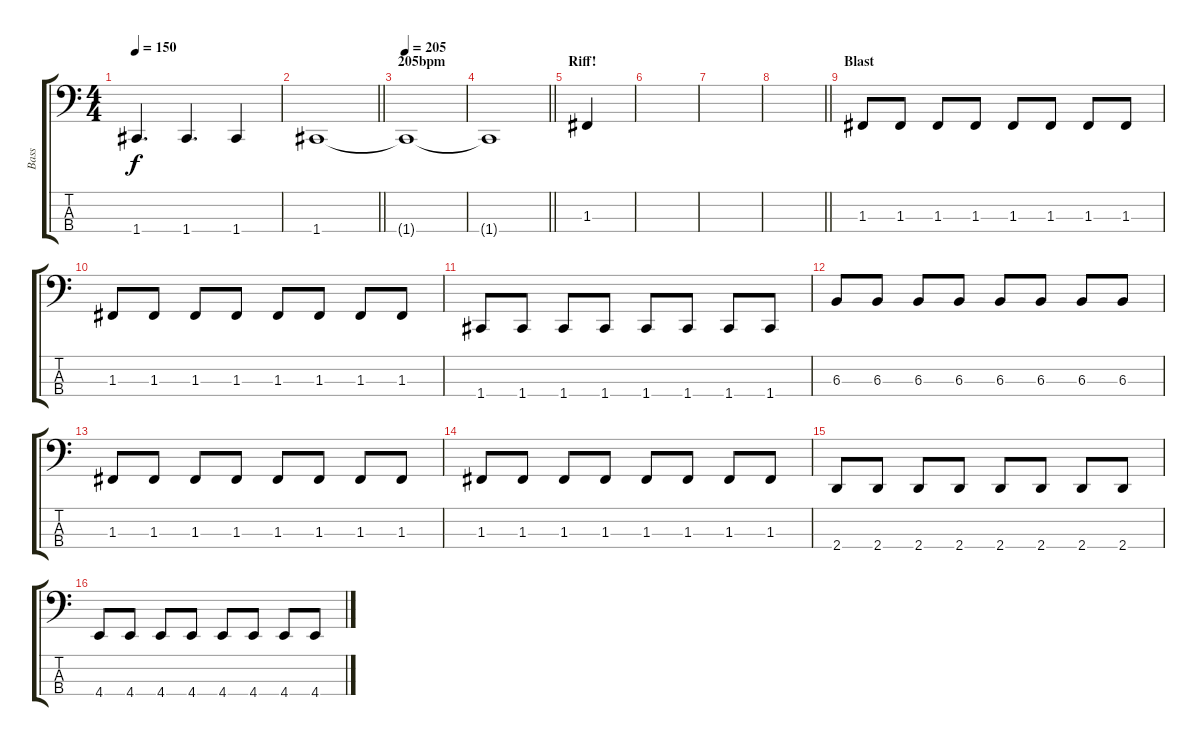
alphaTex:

\track ("Bass" "Bass") {instrument electricbasspick}
\staff {score tabs}
\tuning (Eb2 Bb1 F1 C1) {hide}
\ts (4 4)
\tempo 150
\clef f4
\ks c
1.4.4{d dy f} 1.4.4{d} 1.4.4 |
\barLineRight lightlight
1.4.1 |
\section ("" "205bpm")
\tempo 205
1.4{t}.1 |
\barLineRight lightlight
1.4{t}.1 |
\section ("" "Riff!")
1.3.4 |
|
|
\barLineRight lightlight
|
\section ("" "Blast")
1.3.8 1.3.8 1.3.8 1.3.8 1.3.8 1.3.8 1.3.8 1.3.8 |
1.3.8 1.3.8 1.3.8 1.3.8 1.3.8 1.3.8 1.3.8 1.3.8 |
1.4.8 1.4.8 1.4.8 1.4.8 1.4.8 1.4.8 1.4.8 1.4.8 |
6.3.8 6.3.8 6.3.8 6.3.8 6.3.8 6.3.8 6.3.8 6.3.8 |
1.3.8 1.3.8 1.3.8 1.3.8 1.3.8 1.3.8 1.3.8 1.3.8 |
1.3.8 1.3.8 1.3.8 1.3.8 1.3.8 1.3.8 1.3.8 1.3.8 |
2.4.8 2.4.8 2.4.8 2.4.8 2.4.8 2.4.8 2.4.8 2.4.8 |
4.4.8 4.4.8 4.4.8 4.4.8 4.4.8 4.4.8 4.4.8 4.4.8
